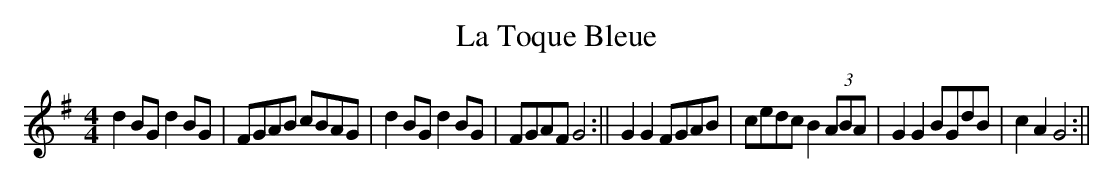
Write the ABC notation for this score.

X:1
T:La Toque Bleue
M:4/4
K:G
d2 BG d2 BG|FGAB cBAG|d2 BG d2 BG|FGAF G4:||G2G2 FGAB|cedc B2 (3ABA|G2G2 BGdB|c2A2G4:||
